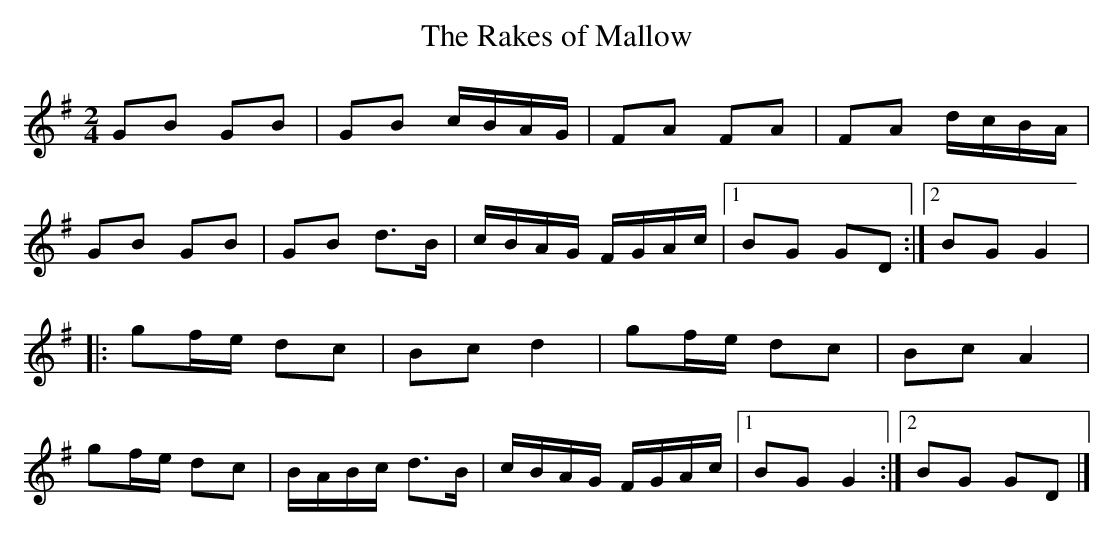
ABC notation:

X:1
T:Rakes of Mallow, The
M:2/4
L:1/8
K:G
GB GB|GB c/2B/2A/2G/2|FA FA|FA d/2c/2B/2A/2|!
GB GB|GB d>B|c/2B/2A/2G/2 F/2G/2A/2c/2|1BG GD:|2BG G2|!
|:gf/2e/2 dc|Bc d2|gf/2e/2 dc|Bc A2|!
gf/2e/2 dc|B/2A/2B/2c/2 d>B|c/2B/2A/2G/2 F/2G/2A/2c/2|1BG G2:|2BG GD|]!
